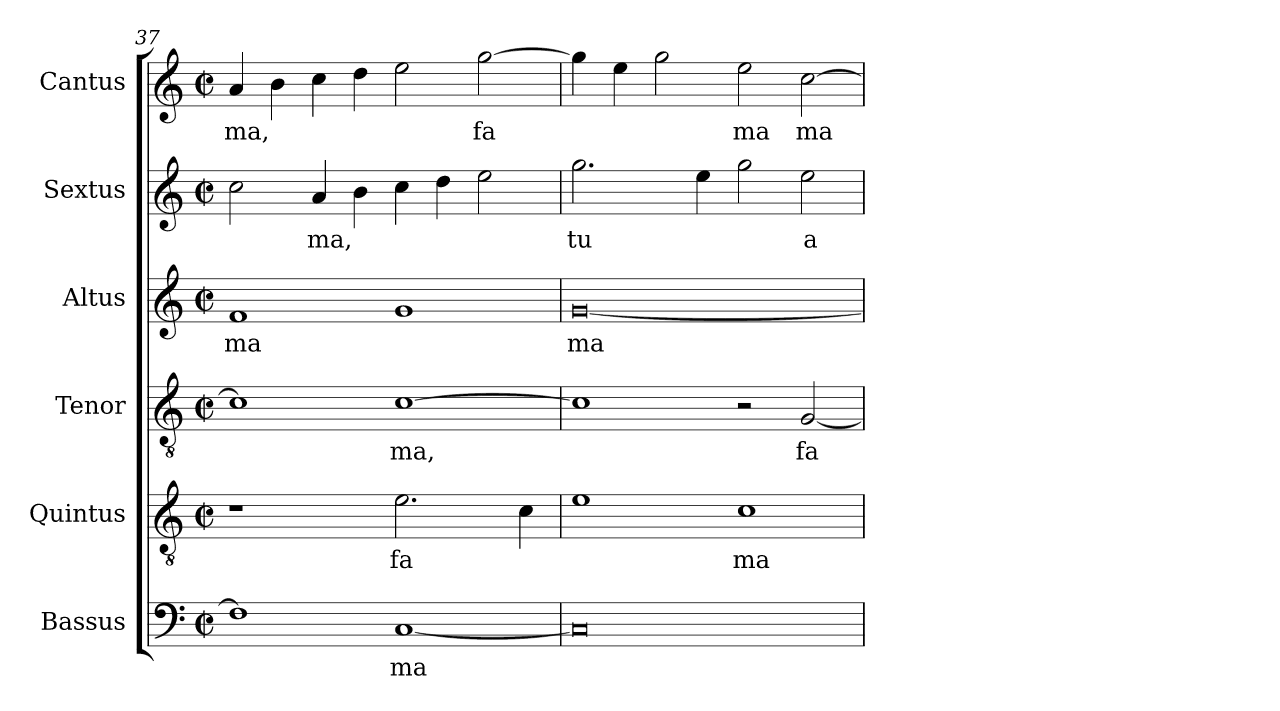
**kern	**text	**kern	**text	**kern	**text	**kern	**text	**kern	**text	**kern	**text
*part6	*part6	*part5	*part5	*part4	*part4	*part3	*part3	*part2	*part2	*part1	*part1
*staff6	*staff6	*staff5	*staff5	*staff4	*staff4	*staff3	*staff3	*staff2	*staff2	*staff1	*staff1
*I"Bassus	*	*I"Quintus	*	*I"Tenor	*	*I"Altus	*	*I"Sextus	*	*I"Cantus	*
*clefF4	*	*clefGv2	*	*clefGv2	*	*clefG2	*	*clefG2	*	*clefG2	*
*M2/2	*	*M2/2	*	*M2/2	*	*M2/2	*	*M2/2	*	*M2/2	*
*met(c|)	*	*met(c|)	*	*met(c|)	*	*met(c|)	*	*met(c|)	*	*met(c|)	*
=37	=37	=37	=37	=37	=37	=37	=37	=37	=37	=37	=37
!	!	!	!	!	!	!	!LO:LY:b:cj	!	!	!	!LO:LY:b
1F]	.	1r	.	1c]	.	1f	ma	2cc\	.	4a/	ma,
.	.	.	.	.	.	.	.	.	.	4b\	.
!	!	!	!	!	!	!	!	!	!LO:LY:b	!	!
.	.	.	.	.	.	.	.	4a/	ma,	4cc\	.
.	.	.	.	.	.	.	.	4b\	.	4dd\	.
!	!LO:LY:b:cj	!	!LO:LY:b:cj	!	!LO:LY:b	!	!	!	!	!	!
[<1C	-ma	2.e\	fa	[>1c	ma,	1g	.	4cc\	.	2ee\	.
.	.	.	.	.	.	.	.	4dd\	.	.	.
!	!	!	!	!	!	!	!	!	!	!	!LO:LY:b:cj
.	.	.	.	.	.	.	.	2ee\	.	[>2gg\	fa
.	.	4c\	.	.	.	.	.	.	.	.	.
=38	=38	=38	=38	=38	=38	=38	=38	=38	=38	=38	=38
!	!	!	!	!	!	!	!LO:LY:b:cj	!	!LO:LY:b:cj	!	!
0C]	.	1e	.	1c]	.	[<0g	ma	2.gg\	tu	4gg\]	.
.	.	.	.	.	.	.	.	.	.	4ee\	.
.	.	.	.	.	.	.	.	.	.	2gg\	.
.	.	.	.	.	.	.	.	4ee\	.	.	.
!	!	!	!LO:LY:b:cj	!	!	!	!	!	!	!	!LO:LY:b:cj
.	.	1c	ma	2r	.	.	.	2gg\	.	2ee\	ma
!	!	!	!	!	!LO:LY:b:cj	!	!	!	!LO:LY:b:cj	!	!LO:LY:b
.	.	.	.	[<2G/	fa	.	.	2ee\	a	[>2cc\	ma
=	=	=	=	=	=	=	=	=	=	=	=
*-	*-	*-	*-	*-	*-	*-	*-	*-	*-	*-	*-
